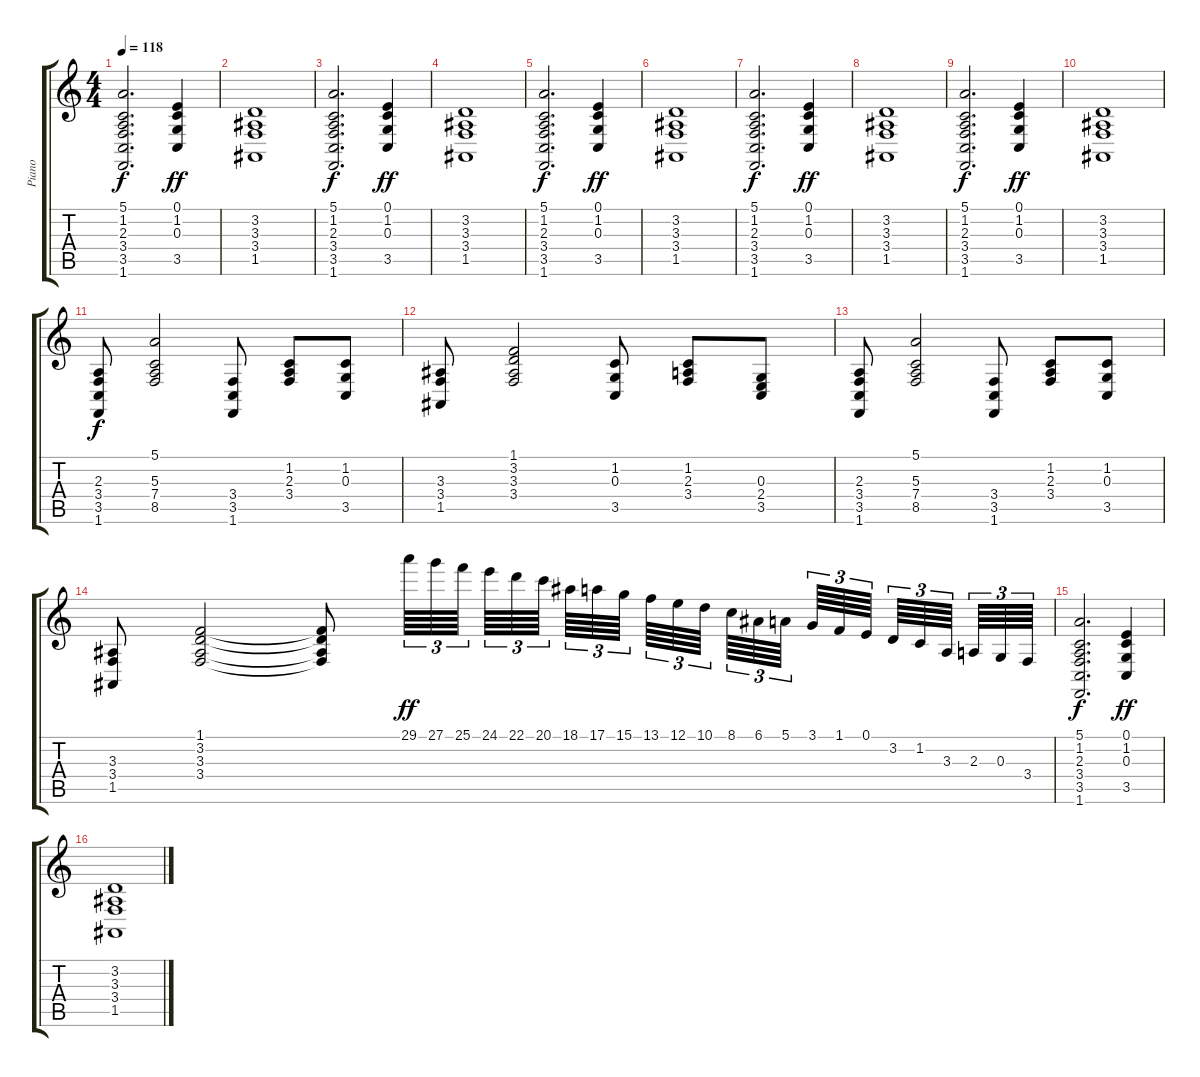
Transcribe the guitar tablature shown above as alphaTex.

\track ("Piano" "Piano") {instrument brightacousticpiano}
\staff {score tabs}
\tuning (E4 B3 G3 D3 A2 E2) {hide}
\ts (4 4)
\tempo 118
\clef g2
\ks c
(5.1 1.2 2.3 3.4 3.5 1.6).2{d dy f} (0.1 1.2 0.3 3.5).4{dy ff} |
(3.2 3.3 3.4 1.5).1 |
(5.1 1.2 2.3 3.4 3.5 1.6).2{d dy f} (0.1 1.2 0.3 3.5).4{dy ff} |
(3.2 3.3 3.4 1.5).1 |
(5.1 1.2 2.3 3.4 3.5 1.6).2{d dy f} (0.1 1.2 0.3 3.5).4{dy ff} |
(3.2 3.3 3.4 1.5).1 |
(5.1 1.2 2.3 3.4 3.5 1.6).2{d dy f} (0.1 1.2 0.3 3.5).4{dy ff} |
(3.2 3.3 3.4 1.5).1 |
(5.1 1.2 2.3 3.4 3.5 1.6).2{d dy f} (0.1 1.2 0.3 3.5).4{dy ff} |
(3.2 3.3 3.4 1.5).1 |
(2.3 3.4 3.5 1.6).8{dy f} (5.1 5.3 7.4 8.5).2 (3.4 3.5 1.6).8 (1.2 2.3 3.4).8 (1.2 0.3 3.5).8 |
(3.3 3.4 1.5).8 (1.1 3.2 3.3 3.4).2 (1.2 0.3 3.5).8 (1.2 2.3 3.4).8 (0.3 2.4 3.5).8 |
(2.3 3.4 3.5 1.6).8 (5.1 5.3 7.4 8.5).2 (3.4 3.5 1.6).8 (1.2 2.3 3.4).8 (1.2 0.3 3.5).8 |
(3.3 3.4 1.5).8 (1.1 3.2 3.3 3.4).2 (1.1{t} 3.2{t} 3.3{t} 3.4{t}).8 29.1.64{tu (3 2) dy ff} 27.1.64{tu (3 2)} 25.1.64{tu (3 2)} 24.1.64{tu (3 2)} 22.1.64{tu (3 2)} 20.1.64{tu (3 2)} 18.1.64{tu (3 2)} 17.1.64{tu (3 2)} 15.1.64{tu (3 2)} 13.1.64{tu (3 2)} 12.1.64{tu (3 2)} 10.1.64{tu (3 2)} 8.1.64{tu (3 2)} 6.1.64{tu (3 2)} 5.1.64{tu (3 2)} 3.1.64{tu (3 2)} 1.1.64{tu (3 2)} 0.1.64{tu (3 2)} 3.2.64{tu (3 2)} 1.2.64{tu (3 2)} 3.3.64{tu (3 2)} 2.3.64{tu (3 2)} 0.3.64{tu (3 2)} 3.4.64{tu (3 2)} |
(5.1 1.2 2.3 3.4 3.5 1.6).2{d dy f} (0.1 1.2 0.3 3.5).4{dy ff} |
(3.2 3.3 3.4 1.5).1
